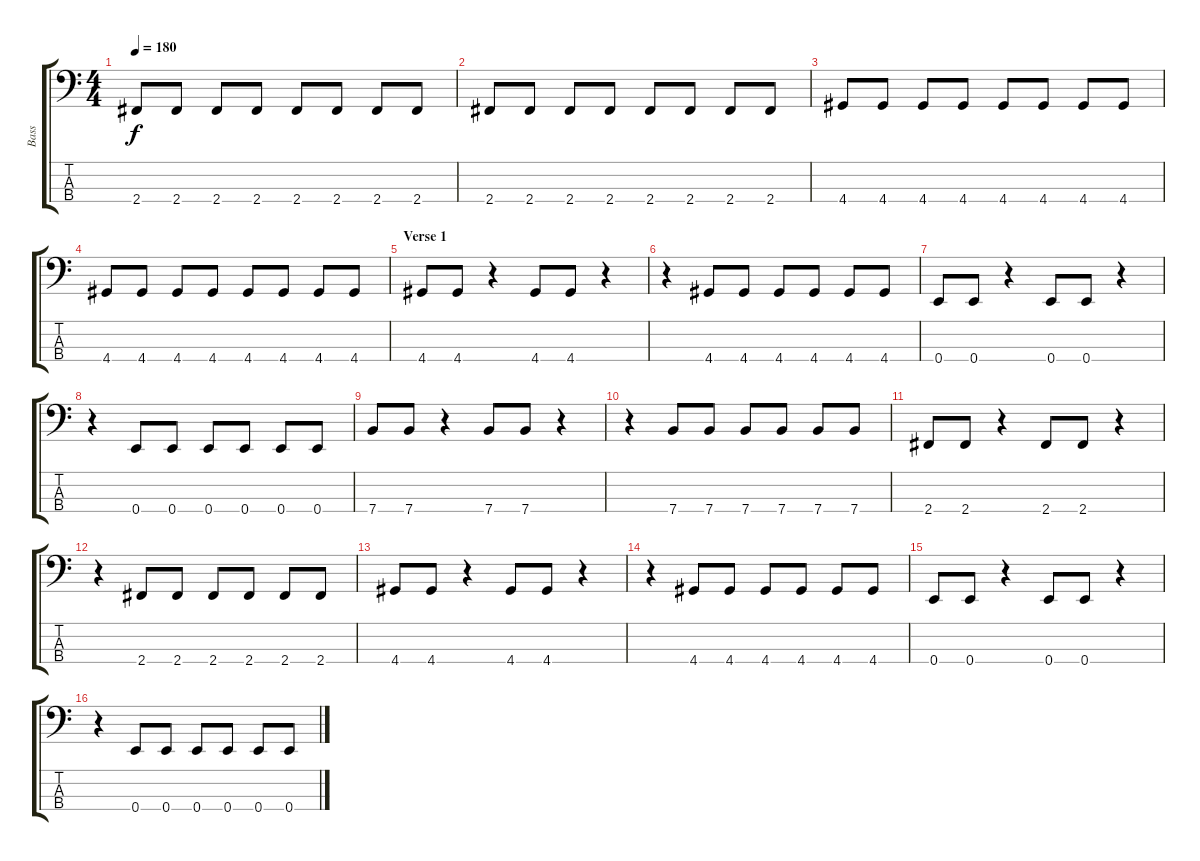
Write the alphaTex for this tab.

\track ("Bass" "Bass") {instrument electricbasspick}
\staff {score tabs}
\tuning (G2 D2 A1 E1) {hide}
\ts (4 4)
\tempo 180
\clef f4
\ks c
2.4.8{dy f} 2.4.8 2.4.8 2.4.8 2.4.8 2.4.8 2.4.8 2.4.8 |
2.4.8 2.4.8 2.4.8 2.4.8 2.4.8 2.4.8 2.4.8 2.4.8 |
4.4.8 4.4.8 4.4.8 4.4.8 4.4.8 4.4.8 4.4.8 4.4.8 |
4.4.8 4.4.8 4.4.8 4.4.8 4.4.8 4.4.8 4.4.8 4.4.8 |
\section ("" "Verse 1")
4.4.8 4.4.8 r.4 4.4.8 4.4.8 r.4 |
r.4 4.4.8 4.4.8 4.4.8 4.4.8 4.4.8 4.4.8 |
0.4.8 0.4.8 r.4 0.4.8 0.4.8 r.4 |
r.4 0.4.8 0.4.8 0.4.8 0.4.8 0.4.8 0.4.8 |
7.4.8 7.4.8 r.4 7.4.8 7.4.8 r.4 |
r.4 7.4.8 7.4.8 7.4.8 7.4.8 7.4.8 7.4.8 |
2.4.8 2.4.8 r.4 2.4.8 2.4.8 r.4 |
r.4 2.4.8 2.4.8 2.4.8 2.4.8 2.4.8 2.4.8 |
4.4.8 4.4.8 r.4 4.4.8 4.4.8 r.4 |
r.4 4.4.8 4.4.8 4.4.8 4.4.8 4.4.8 4.4.8 |
0.4.8 0.4.8 r.4 0.4.8 0.4.8 r.4 |
r.4 0.4.8 0.4.8 0.4.8 0.4.8 0.4.8 0.4.8
